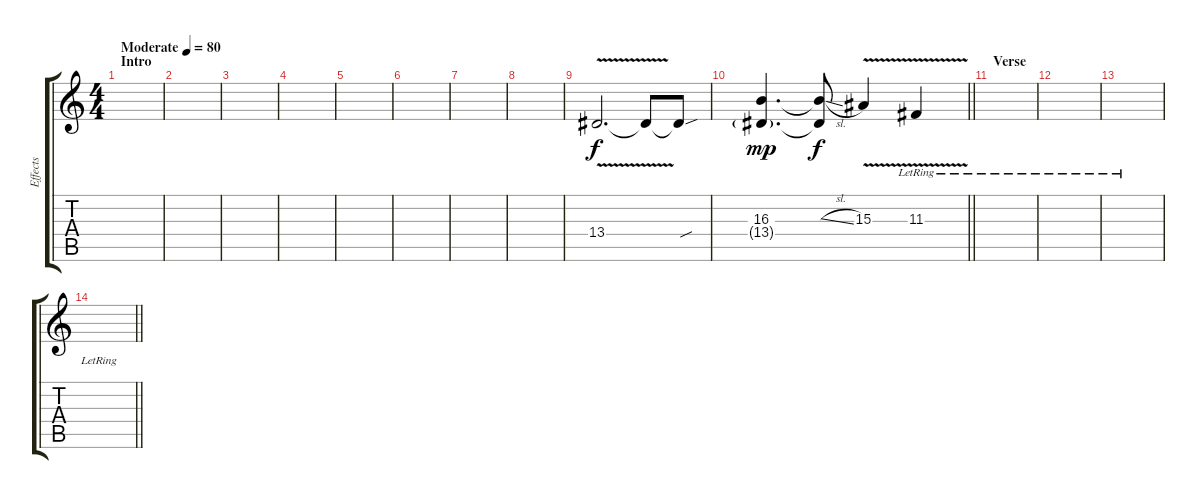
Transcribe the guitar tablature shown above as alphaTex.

\track ("Effects" "Effects") {instrument pad1newage}
\staff {score tabs}
\tuning (E4 B3 G3 D3 A2 E2) {hide}
\ts (4 4)
\section ("" "Intro")
\tempo (80 "Moderate")
\clef g2
\ks c
|
|
|
|
|
|
|
|
13.4{v}.2{d} 13.4{t}.8 13.4{sou t}.8 |
\barLineRight lightlight
(16.3 13.4{g}).4{d dy mp} (16.3{sl t} 13.4{t}).8{dy f} 15.3{v}.4 11.3{v lr}.4 |
\section ("" "Verse")
|
|
|
\barLineRight lightlight
